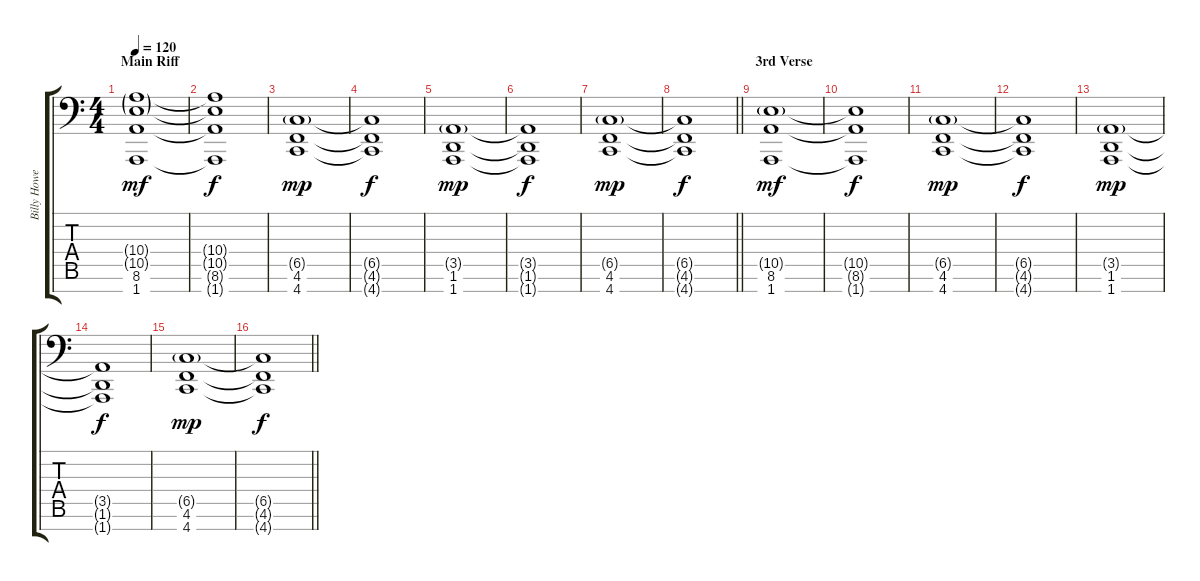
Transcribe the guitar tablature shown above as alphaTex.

\track ("Billy Howerdel (Piano)" "Billy Howe") {instrument electricgrandpiano}
\staff {score tabs}
\tuning (Db4 Ab3 E3 B2 Gb2 Db2 Ab1) {hide}
\ts (4 4)
\section ("" "Main Riff")
\tempo 120
\clef f4
\ks c
(10.4{g} 10.5{g} 8.6 1.7).1{dy mf} |
(10.4{t} 10.5{t} 8.6{t} 1.7{t}).1{dy f} |
(6.5{g} 4.6 4.7).1{dy mp} |
(6.5{t} 4.6{t} 4.7{t}).1{dy f} |
(3.5{g} 1.6 1.7).1{dy mp} |
(3.5{t} 1.6{t} 1.7{t}).1{dy f} |
(6.5{g} 4.6 4.7).1{dy mp} |
\barLineRight lightlight
(6.5{t} 4.6{t} 4.7{t}).1{dy f} |
\section ("" "3rd Verse")
(10.5{g} 8.6 1.7).1{dy mf} |
(10.5{t} 8.6{t} 1.7{t}).1{dy f} |
(6.5{g} 4.6 4.7).1{dy mp} |
(6.5{t} 4.6{t} 4.7{t}).1{dy f} |
(3.5{g} 1.6 1.7).1{dy mp} |
(3.5{t} 1.6{t} 1.7{t}).1{dy f} |
(6.5{g} 4.6 4.7).1{dy mp} |
\barLineRight lightlight
(6.5{t} 4.6{t} 4.7{t}).1{dy f}
